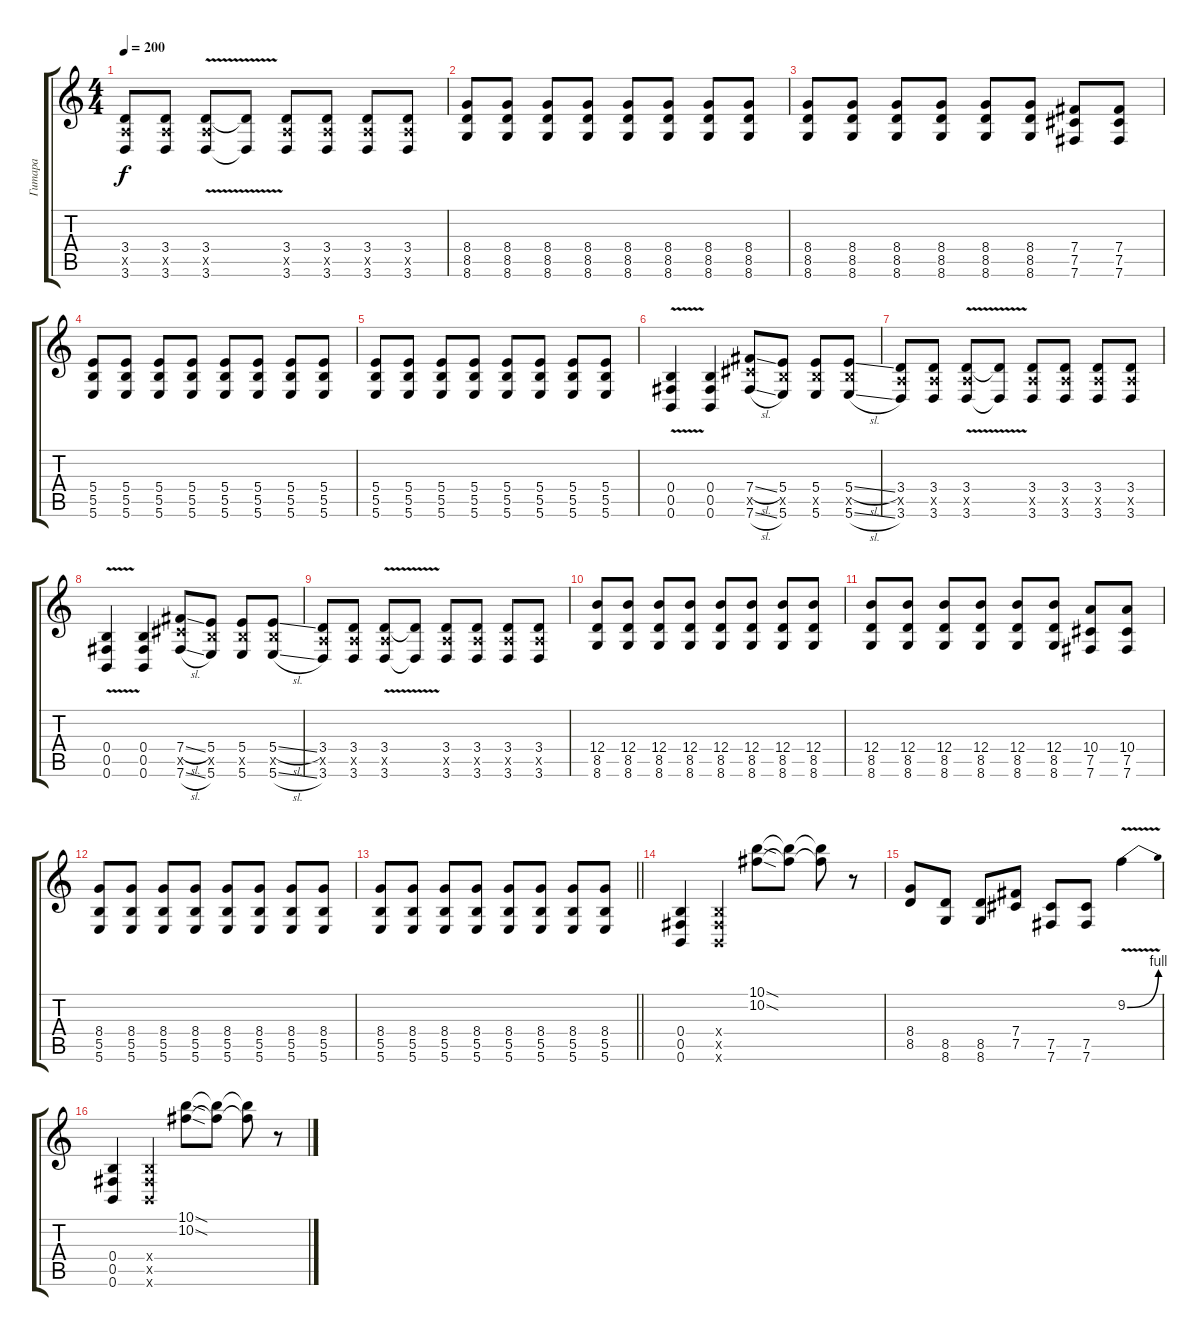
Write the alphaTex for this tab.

\track ("Гитара" "Гитара") {instrument distortionguitar}
\staff {score tabs}
\tuning (Db4 Ab3 E3 B2 Gb2 B1) {hide}
\ts (4 4)
\tempo 200
\clef g2
\ks c
(3.4 3.5{x} 3.6).8{dy f} (3.4 3.5{x} 3.6).8 (3.4{v} 3.5{x} 3.6{v}).8 (3.4{t} 3.6{t}).8 (3.4 3.5{x} 3.6).8 (3.4 3.5{x} 3.6).8 (3.4 3.5{x} 3.6).8 (3.4 3.5{x} 3.6).8 |
(8.4 8.5 8.6).8 (8.4 8.5 8.6).8 (8.4 8.5 8.6).8 (8.4 8.5 8.6).8 (8.4 8.5 8.6).8 (8.4 8.5 8.6).8 (8.4 8.5 8.6).8 (8.4 8.5 8.6).8 |
(8.4 8.5 8.6).8 (8.4 8.5 8.6).8 (8.4 8.5 8.6).8 (8.4 8.5 8.6).8 (8.4 8.5 8.6).8 (8.4 8.5 8.6).8 (7.4 7.5 7.6).8 (7.4 7.5 7.6).8 |
(5.4 5.5 5.6).8 (5.4 5.5 5.6).8 (5.4 5.5 5.6).8 (5.4 5.5 5.6).8 (5.4 5.5 5.6).8 (5.4 5.5 5.6).8 (5.4 5.5 5.6).8 (5.4 5.5 5.6).8 |
(5.4 5.5 5.6).8 (5.4 5.5 5.6).8 (5.4 5.5 5.6).8 (5.4 5.5 5.6).8 (5.4 5.5 5.6).8 (5.4 5.5 5.6).8 (5.4 5.5 5.6).8 (5.4 5.5 5.6).8 |
(0.4 0.5{v} 0.6).4 (0.4 0.5 0.6).4 (7.4{sl} 7.5{x} 7.6{sl}).8 (5.4 5.5{x} 5.6).8 (5.4 5.5{x} 5.6).8 (5.4{sl} 5.5{x} 5.6{sl}).8 |
(3.4 3.5{x} 3.6).8 (3.4 3.5{x} 3.6).8 (3.4{v} 3.5{x} 3.6{v}).8 (3.4{t} 3.6{t}).8 (3.4 3.5{x} 3.6).8 (3.4 3.5{x} 3.6).8 (3.4 3.5{x} 3.6).8 (3.4 3.5{x} 3.6).8 |
(0.4 0.5{v} 0.6).4 (0.4 0.5 0.6).4 (7.4{sl} 7.5{x} 7.6{sl}).8 (5.4 5.5{x} 5.6).8 (5.4 5.5{x} 5.6).8 (5.4{sl} 5.5{x} 5.6{sl}).8 |
(3.4 3.5{x} 3.6).8 (3.4 3.5{x} 3.6).8 (3.4{v} 3.5{x} 3.6{v}).8 (3.4{t} 3.6{t}).8 (3.4 3.5{x} 3.6).8 (3.4 3.5{x} 3.6).8 (3.4 3.5{x} 3.6).8 (3.4 3.5{x} 3.6).8 |
(12.4 8.5 8.6).8 (12.4 8.5 8.6).8 (12.4 8.5 8.6).8 (12.4 8.5 8.6).8 (12.4 8.5 8.6).8 (12.4 8.5 8.6).8 (12.4 8.5 8.6).8 (12.4 8.5 8.6).8 |
(12.4 8.5 8.6).8 (12.4 8.5 8.6).8 (12.4 8.5 8.6).8 (12.4 8.5 8.6).8 (12.4 8.5 8.6).8 (12.4 8.5 8.6).8 (10.4 7.5 7.6).8 (10.4 7.5 7.6).8 |
(8.4 5.5 5.6).8 (8.4 5.5 5.6).8 (8.4 5.5 5.6).8 (8.4 5.5 5.6).8 (8.4 5.5 5.6).8 (8.4 5.5 5.6).8 (8.4 5.5 5.6).8 (8.4 5.5 5.6).8 |
\barLineRight lightlight
(8.4 5.5 5.6).8 (8.4 5.5 5.6).8 (8.4 5.5 5.6).8 (8.4 5.5 5.6).8 (8.4 5.5 5.6).8 (8.4 5.5 5.6).8 (8.4 5.5 5.6).8 (8.4 5.5 5.6).8 |
\section ("" "")
(0.4 0.5 0.6).4 (0.4{x} 0.5{x} 0.6{x}).4 (10.1{sod} 10.2{sod}).8 (10.1{t} 10.2{t}).8 (10.1{t} 10.2{t}).8 r.8 |
(8.4 8.5).8 (8.5 8.6).8 (8.5 8.6).8 (7.4 7.5).8 (7.5 7.6).8 (7.5 7.6).8 9.2{be (bend 0 0 60 4) v}.4 |
(0.4 0.5 0.6).4 (0.4{x} 0.5{x} 0.6{x}).4 (10.1{sod} 10.2{sod}).8 (10.1{t} 10.2{t}).8 (10.1{t} 10.2{t}).8 r.8
